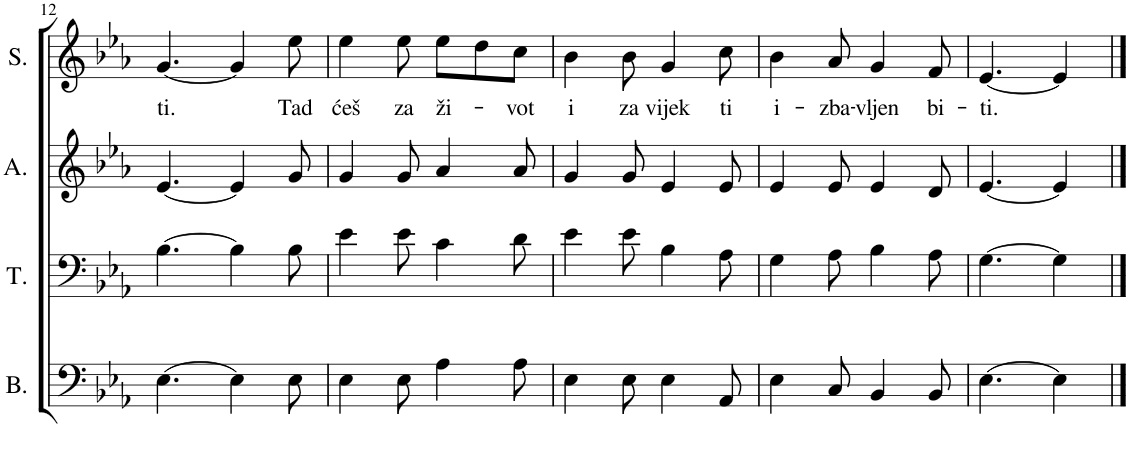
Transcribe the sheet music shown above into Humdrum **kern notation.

**kern	**kern	**kern	**kern	**text
*part4	*part3	*part2	*part1	*part1
*staff4	*staff3	*staff2	*staff1	*staff1
*I"Bass	*I"Tenor	*I"Alto	*I"Soprano	*
*I'B.	*I'T.	*I'A.	*I'S.	*
!!LO:PB:g=z
*clefF4	*clefF4	*clefG2	*clefG2	*
*k[b-e-a-]	*k[b-e-a-]	*k[b-e-a-]	*k[b-e-a-]	*
*M6/8	*M6/8	*M6/8	*M6/8	*
=12	=12	=12	=12	=12
!	!	!	!	!LO:LY:b
[4.E-\	[4.B-\	[4.e-/	[4.g/	ti.
4E-\]	4B-\]	4e-/]	4g/]	.
!	!	!	!	!LO:LY:b
8E-\	8B-\	8g/	8ee-\	Tad
=13	=13	=13	=13	=13
!	!	!	!	!LO:LY:b
4E-\	4e-\	4g/	4ee-\	ćeš
!	!	!	!	!LO:LY:b
8E-\	8e-\	8g/	8ee-\	za
!	!	!	!	!LO:LY:b
4A-\	4c\	4a-/	8ee-\L	ži-
.	.	.	8dd\	.
!	!	!	!	!LO:LY:b
8A-\	8d\	8a-/	8cc\J	-vot
=14	=14	=14	=14	=14
!	!	!	!	!LO:LY:b
4E-\	4e-\	4g/	4b-\	i
!	!	!	!	!LO:LY:b
8E-\	8e-\	8g/	8b-\	za
!	!	!	!	!LO:LY:b
4E-\	4B-\	4e-/	4g/	vijek
!	!	!	!	!LO:LY:b
8AA-/	8A-\	8e-/	8cc\	ti
=15	=15	=15	=15	=15
!	!	!	!	!LO:LY:b
4E-\	4G\	4e-/	4b-\	i-
!	!	!	!	!LO:LY:b
8C/	8A-\	8e-/	8a-/	-zba-
!	!	!	!	!LO:LY:b
4BB-/	4B-\	4e-/	4g/	-vljen
!	!	!	!	!LO:LY:b
8BB-/	8A-\	8d/	8f/	bi-
=16	=16	=16	=16	=16
!	!	!	!	!LO:LY:b
[4.E-\	[4.G\	[4.e-/	[4.e-/	-ti.
4E-\]	4G\]	4e-/]	4e-/]	.
==	==	==	==	==
*-	*-	*-	*-	*-
